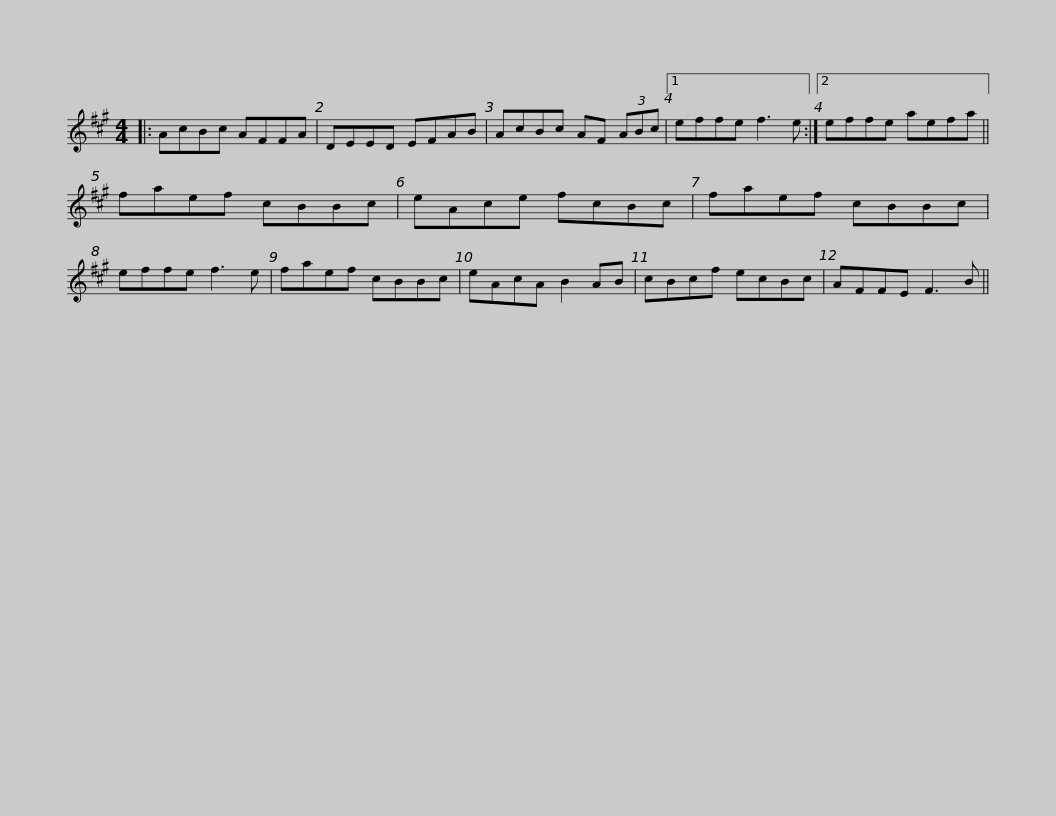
X:1
L:1/8
M:4/4
I:linebreak $
K:A
V:1 treble
V:1
|: AcBc AFFA | DEED EFAB | AcBc AF (3ABc |1 effe f3 e :|2 effe aefa ||$ %5
 faef cBBc | eAce fcBc | faef cBBc | effe f3 e | faef cBBc | %10
 eAcA B2 AB |$ cBcf ecBc | AFFE F3 B || %13
